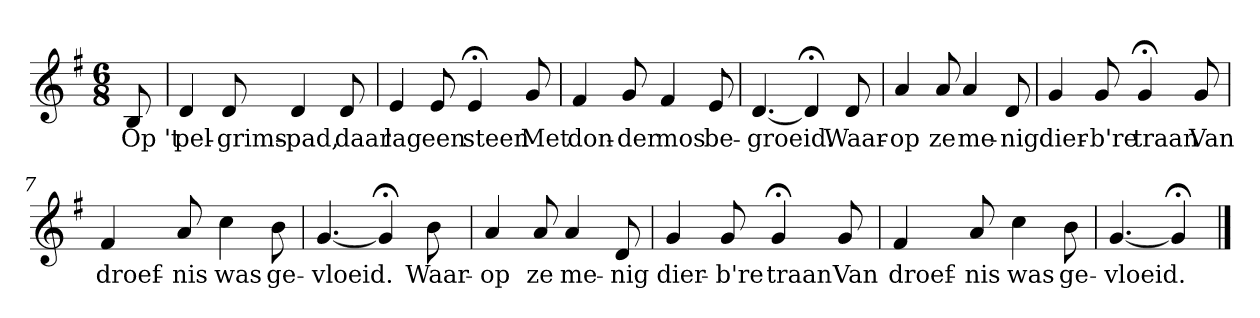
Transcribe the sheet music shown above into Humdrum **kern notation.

**kern	**text
*part1	*part1
*staff1	*staff1
*k[f#]	*
*G:	*
*M6/8	*
*MM120	*
=	=
8B	Op 't
=1	=1
4d	pel-
8d	-grims-
4d	-pad,
8d	daar
=2	=2
4e	lag
8e	een
4e;<	steen
8g	Met
=3	=3
4f#	don-
8g	-der
4f#	mos
8e	be-
=4	=4
[4.d	-groeid.
4d;<]	.
8d	Waar-
=5	=5
4a	-op
8a	ze
4a	me-
8d	-nig
=6	=6
4g	dier-
8g	-b're
4g;<	traan
8g	Van
=7	=7
4f#	droef-
8a	-nis
4cc	was
8b	ge-
=8	=8
[4.g	-vloeid.
4g;<]	.
8b	Waar-
=9	=9
4a	-op
8a	ze
4a	me-
8d	-nig
=10	=10
4g	dier-
8g	-b're
4g;<	traan
8g	Van
=11	=11
4f#	droef-
8a	-nis
4cc	was
8b	ge-
=12	=12
[4.g	-vloeid.
4g;<]	.
==	==
*-	*-
